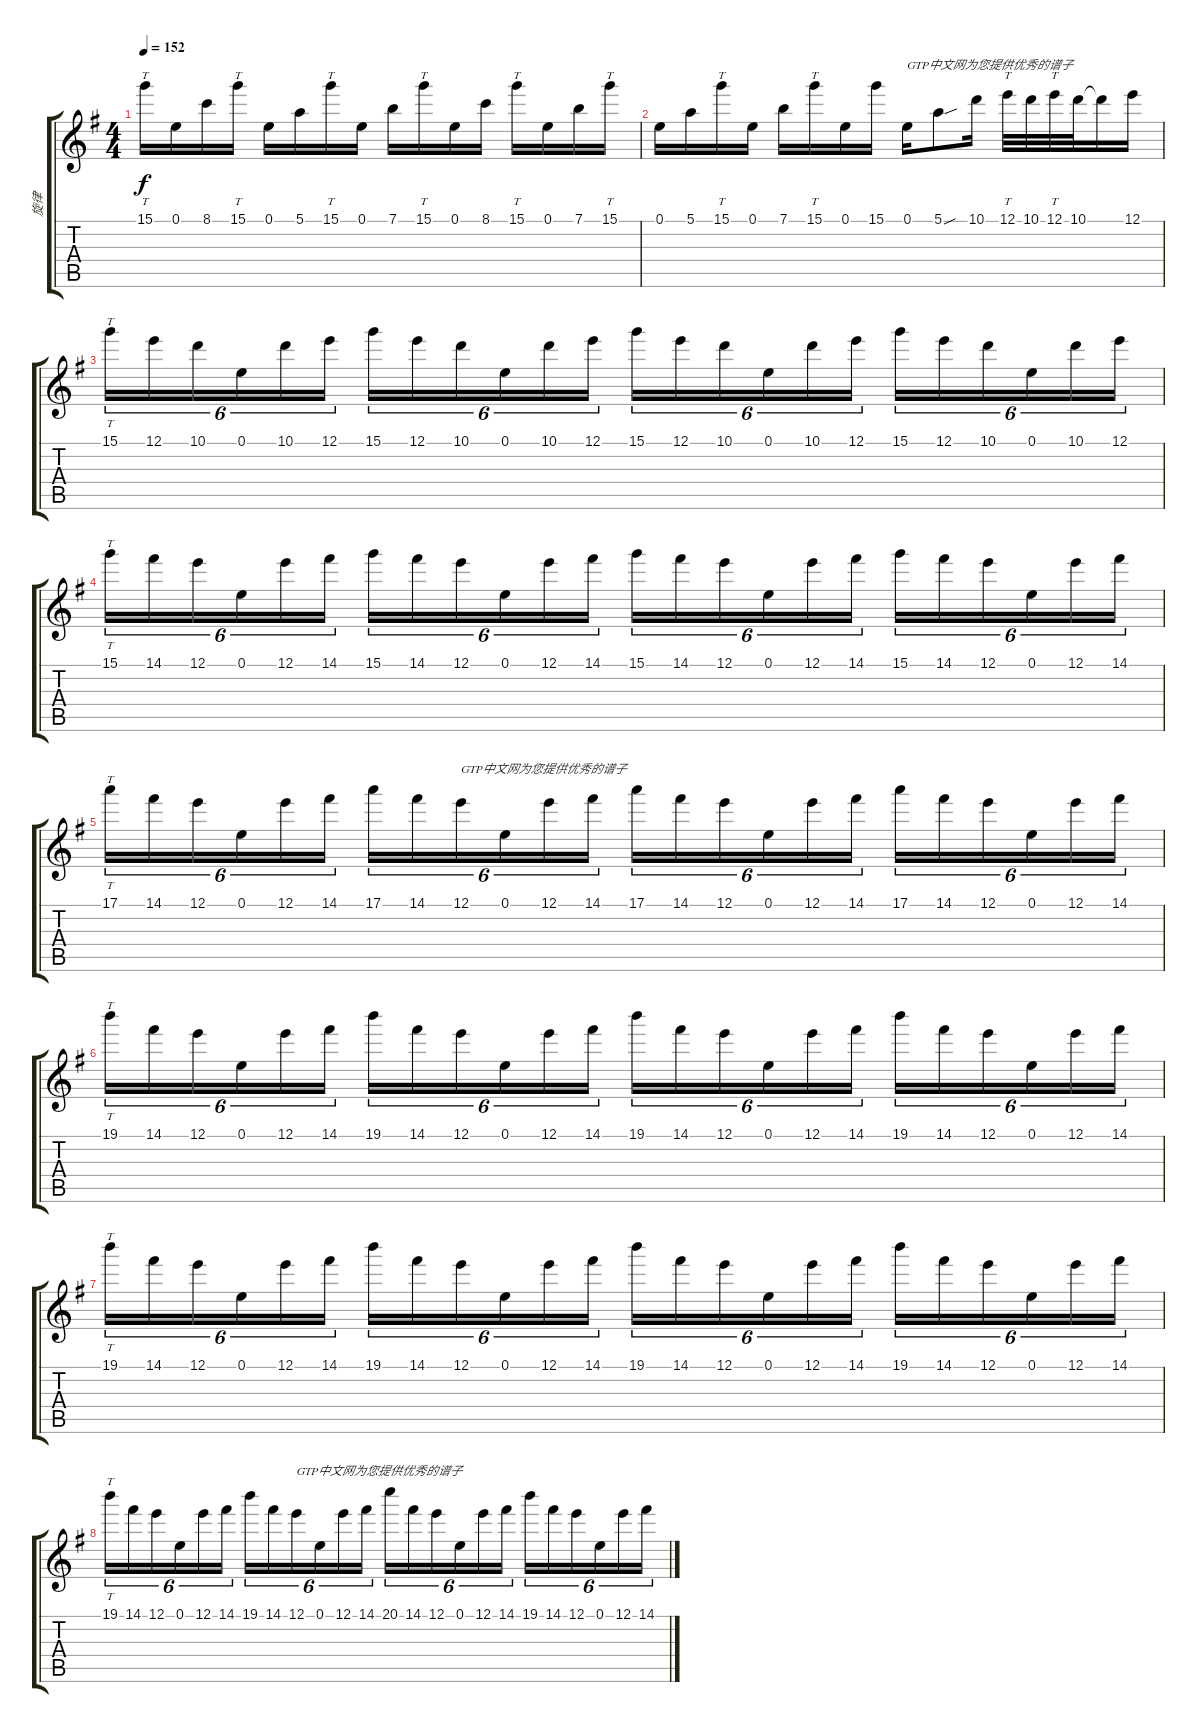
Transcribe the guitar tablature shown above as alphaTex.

\track ("旋律" "旋律") {instrument overdrivenguitar}
\staff {score tabs}
\tuning (E4 B3 G3 D3 A2 E2) {hide}
\ts (4 4)
\tempo 152
\clef g2
\ks g
15.1.16{tt dy f} 0.1.16 8.1.16 15.1.16{tt} 0.1.16 5.1.16 15.1.16{tt} 0.1.16 7.1.16 15.1.16{tt} 0.1.16 8.1.16 15.1.16{tt} 0.1.16 7.1.16 15.1.16{tt} |
0.1.16 5.1.16 15.1.16{tt} 0.1.16 7.1.16 15.1.16{tt} 0.1.16 15.1.16 0.1.16{txt "GTP中文网为您提供优秀的谱子"} 5.1{sou}.8 10.1.16 12.1.32{tt} 10.1.32 12.1.32{tt} 10.1.32 10.1{t}.16 12.1.16 |
15.1.16{tt tu (6 4)} 12.1.16{tu (6 4)} 10.1.16{tu (6 4)} 0.1.16{tu (6 4)} 10.1.16{tu (6 4)} 12.1.16{tu (6 4)} 15.1.16{tu (6 4)} 12.1.16{tu (6 4)} 10.1.16{tu (6 4)} 0.1.16{tu (6 4)} 10.1.16{tu (6 4)} 12.1.16{tu (6 4)} 15.1.16{tu (6 4)} 12.1.16{tu (6 4)} 10.1.16{tu (6 4)} 0.1.16{tu (6 4)} 10.1.16{tu (6 4)} 12.1.16{tu (6 4)} 15.1.16{tu (6 4)} 12.1.16{tu (6 4)} 10.1.16{tu (6 4)} 0.1.16{tu (6 4)} 10.1.16{tu (6 4)} 12.1.16{tu (6 4)} |
15.1.16{tt tu (6 4)} 14.1.16{tu (6 4)} 12.1.16{tu (6 4)} 0.1.16{tu (6 4)} 12.1.16{tu (6 4)} 14.1.16{tu (6 4)} 15.1.16{tu (6 4)} 14.1.16{tu (6 4)} 12.1.16{tu (6 4)} 0.1.16{tu (6 4)} 12.1.16{tu (6 4)} 14.1.16{tu (6 4)} 15.1.16{tu (6 4)} 14.1.16{tu (6 4)} 12.1.16{tu (6 4)} 0.1.16{tu (6 4)} 12.1.16{tu (6 4)} 14.1.16{tu (6 4)} 15.1.16{tu (6 4)} 14.1.16{tu (6 4)} 12.1.16{tu (6 4)} 0.1.16{tu (6 4)} 12.1.16{tu (6 4)} 14.1.16{tu (6 4)} |
17.1.16{tt tu (6 4)} 14.1.16{tu (6 4)} 12.1.16{tu (6 4)} 0.1.16{tu (6 4)} 12.1.16{tu (6 4)} 14.1.16{tu (6 4)} 17.1.16{tu (6 4)} 14.1.16{tu (6 4)} 12.1.16{tu (6 4) txt "GTP中文网为您提供优秀的谱子"} 0.1.16{tu (6 4)} 12.1.16{tu (6 4)} 14.1.16{tu (6 4)} 17.1.16{tu (6 4)} 14.1.16{tu (6 4)} 12.1.16{tu (6 4)} 0.1.16{tu (6 4)} 12.1.16{tu (6 4)} 14.1.16{tu (6 4)} 17.1.16{tu (6 4)} 14.1.16{tu (6 4)} 12.1.16{tu (6 4)} 0.1.16{tu (6 4)} 12.1.16{tu (6 4)} 14.1.16{tu (6 4)} |
19.1.16{tt tu (6 4)} 14.1.16{tu (6 4)} 12.1.16{tu (6 4)} 0.1.16{tu (6 4)} 12.1.16{tu (6 4)} 14.1.16{tu (6 4)} 19.1.16{tu (6 4)} 14.1.16{tu (6 4)} 12.1.16{tu (6 4)} 0.1.16{tu (6 4)} 12.1.16{tu (6 4)} 14.1.16{tu (6 4)} 19.1.16{tu (6 4)} 14.1.16{tu (6 4)} 12.1.16{tu (6 4)} 0.1.16{tu (6 4)} 12.1.16{tu (6 4)} 14.1.16{tu (6 4)} 19.1.16{tu (6 4)} 14.1.16{tu (6 4)} 12.1.16{tu (6 4)} 0.1.16{tu (6 4)} 12.1.16{tu (6 4)} 14.1.16{tu (6 4)} |
19.1.16{tt tu (6 4)} 14.1.16{tu (6 4)} 12.1.16{tu (6 4)} 0.1.16{tu (6 4)} 12.1.16{tu (6 4)} 14.1.16{tu (6 4)} 19.1.16{tu (6 4)} 14.1.16{tu (6 4)} 12.1.16{tu (6 4)} 0.1.16{tu (6 4)} 12.1.16{tu (6 4)} 14.1.16{tu (6 4)} 19.1.16{tu (6 4)} 14.1.16{tu (6 4)} 12.1.16{tu (6 4)} 0.1.16{tu (6 4)} 12.1.16{tu (6 4)} 14.1.16{tu (6 4)} 19.1.16{tu (6 4)} 14.1.16{tu (6 4)} 12.1.16{tu (6 4)} 0.1.16{tu (6 4)} 12.1.16{tu (6 4)} 14.1.16{tu (6 4)} |
19.1.16{tt tu (6 4)} 14.1.16{tu (6 4)} 12.1.16{tu (6 4)} 0.1.16{tu (6 4)} 12.1.16{tu (6 4)} 14.1.16{tu (6 4)} 19.1.16{tu (6 4)} 14.1.16{tu (6 4)} 12.1.16{tu (6 4) txt "GTP中文网为您提供优秀的谱子"} 0.1.16{tu (6 4)} 12.1.16{tu (6 4)} 14.1.16{tu (6 4)} 20.1.16{tu (6 4)} 14.1.16{tu (6 4)} 12.1.16{tu (6 4)} 0.1.16{tu (6 4)} 12.1.16{tu (6 4)} 14.1.16{tu (6 4)} 19.1.16{tu (6 4)} 14.1.16{tu (6 4)} 12.1.16{tu (6 4)} 0.1.16{tu (6 4)} 12.1.16{tu (6 4)} 14.1.16{tu (6 4)}
